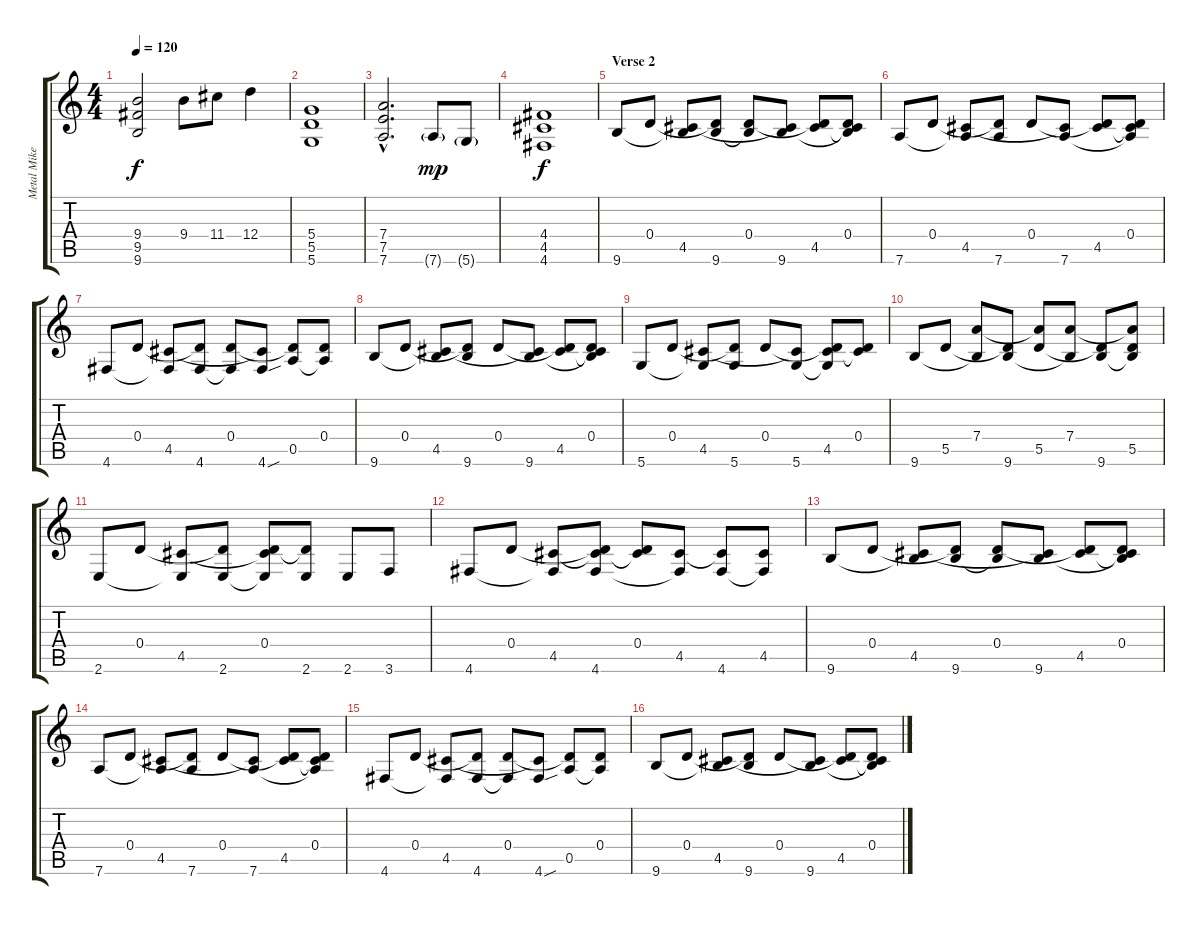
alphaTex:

\track ("Metal Mike" "Metal Mike") {instrument distortionguitar}
\staff {score tabs}
\tuning (E4 B3 G3 D3 A2 D2) {hide}
\ts (4 4)
\tempo 120
\clef g2
\ks c
(9.4 9.5 9.6).2{dy f} 9.4.8 11.4.8 12.4.4 |
(5.4 5.5 5.6).1 |
(7.4{hac} 7.5{hac} 7.6{hac}).2{d} 7.6{g}.8{dy mp} 5.6{g}.8 |
(4.4 4.5 4.6).1{dy f} |
\section ("" "Verse 2")
9.6.8{volume 11 instrument electricguitarclean} 0.4.8 (4.5 9.6{t}).8 (0.4{t} 9.6).8 (0.4 9.6{t}).8 (4.5{t} 9.6).8 (0.4{t} 4.5).8 (0.4 4.5{t} 9.6{t}).8 |
7.6.8 0.4.8 (4.5 7.6{t}).8 (0.4{t} 7.6).8 0.4.8 (4.5{t} 7.6).8 (0.4{t} 4.5).8 (0.4 4.5{t} 7.6{t}).8 |
4.6.8 0.4.8 (4.5 4.6{t}).8 (0.4{t} 4.6).8 (0.4 4.6{t}).8 (4.5{t} 4.6{sou}).8 (0.4{t} 0.5).8 (0.4 0.5{t}).8 |
9.6.8 0.4.8 (4.5 9.6{t}).8 (0.4{t} 9.6).8 0.4.8 (4.5{t} 9.6).8 (0.4{t} 4.5).8 (0.4 4.5{t} 9.6{t}).8 |
5.6.8 0.4.8 (4.5 5.6{t}).8 (0.4{t} 5.6).8 0.4.8 (4.5{t} 5.6).8 (0.4{t} 4.5 5.6{t}).8 (0.4 4.5{t}).8 |
9.6.8 5.5.8 (7.4 9.6{t}).8 (5.5{t} 9.6).8 (7.4{t} 5.5).8 (7.4 9.6{t}).8 (5.5{t} 9.6).8 (7.4{t} 5.5 9.6{t}).8 |
2.6.8 0.4.8 (4.5 2.6{t}).8 (0.4{t} 2.6).8 (0.4 4.5{t} 2.6{t}).8 (0.4{t} 2.6).8 2.6.8 3.6.8 |
4.6.8 0.4.8 (4.5 4.6{t}).8 (0.4{t} 4.5{t} 4.6).8 (0.4 4.5{t}).8 (4.5 4.6{t}).8 (4.5{t} 4.6).8 (4.5 4.6{t}).8 |
9.6.8 0.4.8 (4.5 9.6{t}).8 (0.4{t} 9.6).8 (0.4 9.6{t}).8 (4.5{t} 9.6).8 (0.4{t} 4.5).8 (0.4 4.5{t} 9.6{t}).8 |
7.6.8 0.4.8 (4.5 7.6{t}).8 (0.4{t} 7.6).8 0.4.8 (4.5{t} 7.6).8 (0.4{t} 4.5).8 (0.4 4.5{t} 7.6{t}).8 |
4.6.8 0.4.8 (4.5 4.6{t}).8 (0.4{t} 4.6).8 (0.4 4.6{t}).8 (4.5{t} 4.6{sou}).8 (0.4{t} 0.5).8 (0.4 0.5{t}).8 |
9.6.8 0.4.8 (4.5 9.6{t}).8 (0.4{t} 9.6).8 0.4.8 (4.5{t} 9.6).8 (0.4{t} 4.5).8 (0.4 4.5{t} 9.6{t}).8
